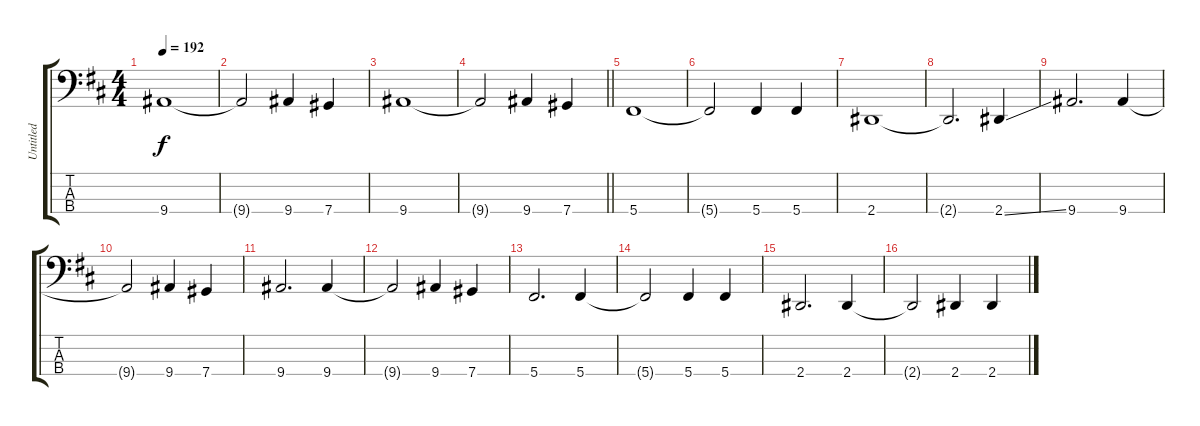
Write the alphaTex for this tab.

\track ("Untitled" "Untitled") {instrument electricbassfinger}
\staff {score tabs}
\tuning (Gb2 Db2 Ab1 Db1) {hide}
\ts (4 4)
\tempo 192
\clef f4
\ks d
9.4.1{dy f} |
9.4{t}.2 9.4.4 7.4.4 |
9.4.1 |
\barLineRight lightlight
9.4{t}.2 9.4.4 7.4.4 |
5.4.1 |
5.4{t}.2 5.4.4 5.4.4 |
2.4.1 |
2.4{t}.2{d} 2.4{ss}.4 |
9.4.2{d} 9.4.4 |
9.4{t}.2 9.4.4 7.4.4 |
9.4.2{d} 9.4.4 |
9.4{t}.2 9.4.4 7.4.4 |
5.4.2{d} 5.4.4 |
5.4{t}.2 5.4.4 5.4.4 |
2.4.2{d} 2.4.4 |
2.4{t}.2 2.4.4 2.4.4
